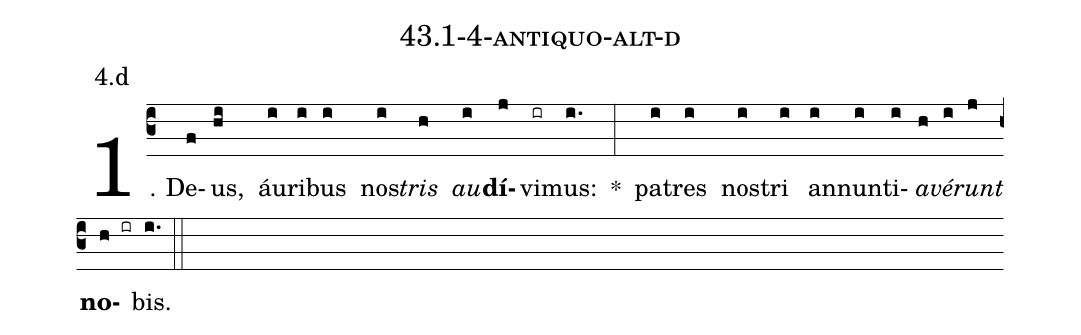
name: 43.1-4-antiquo-alt-d;
annotation: 4.d;
%%
(c3)1. De(f)us,(hi) áu(i)ri(i)bus(i) nos(i)<i>tris</i>(h) <i>au</i>(i)<b>dí</b>(j)vi(ir)mus:(i.) *(:) pa(i)tres(i) nos(i)tri(i) an(i)nun(i)ti(i)<i>a</i>(h)<i>vé</i>(i)<i>runt</i>(j) <b>no</b>(h ir)bis.(i.) (::)
